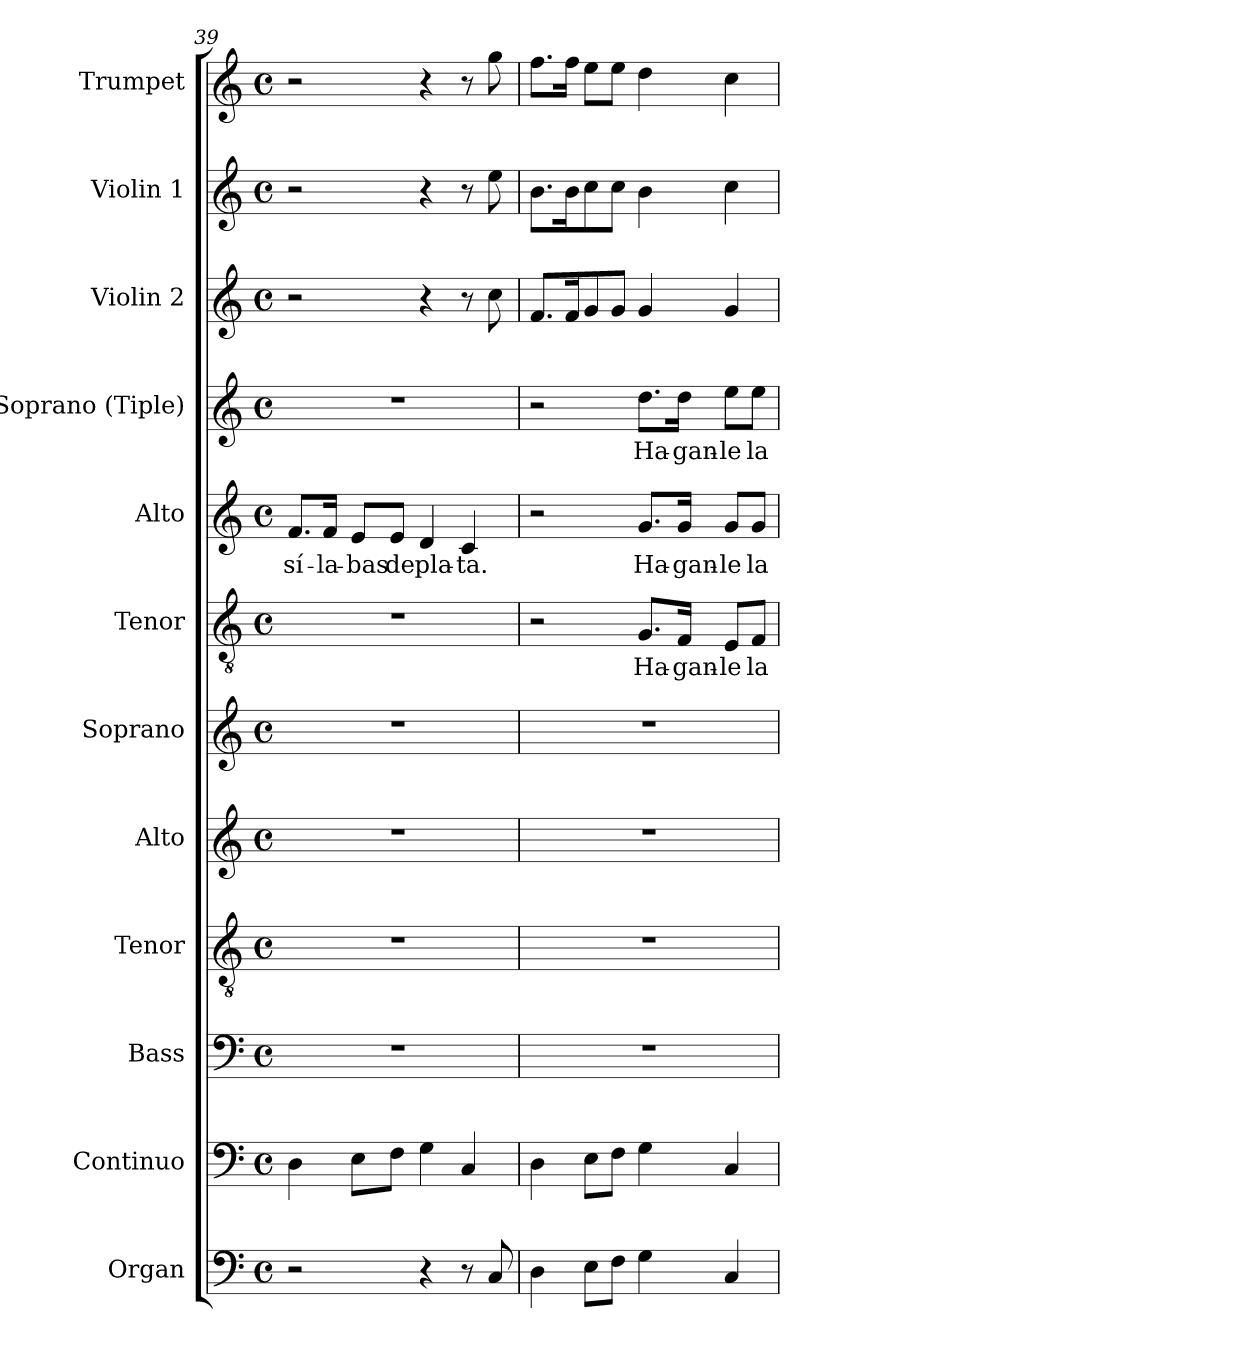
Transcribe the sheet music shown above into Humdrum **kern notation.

**kern	**kern	**kern	**kern	**kern	**kern	**kern	**text	**kern	**text	**kern	**text	**kern	**kern	**kern
*part12	*part11	*part10	*part9	*part8	*part7	*part6	*part6	*part5	*part5	*part4	*part4	*part3	*part2	*part1
*staff12	*staff11	*staff10	*staff9	*staff8	*staff7	*staff6	*staff6	*staff5	*staff5	*staff4	*staff4	*staff3	*staff2	*staff1
*I"Organ	*I"Continuo	*I"Bass	*I"Tenor	*I"Alto	*I"Soprano	*I"Tenor	*	*I"Alto	*	*I"Soprano (Tiple)	*	*I"Violin 2	*I"Violin 1	*I"Trumpet
*I'Org.	*I'Cont.	*I'B.	*I'T.	*I'A.	*I'S.	*I'T.	*	*I'A.	*	*I'S.	*	*I'Vln. 2	*I'Vln. 1	*I'Tpt.
*clefF4	*clefF4	*clefF4	*clefGv2	*clefG2	*clefG2	*clefGv2	*	*clefG2	*	*clefG2	*	*clefG2	*clefG2	*clefG2
*	*	*	*ITrd7c12	*	*	*ITrd7c12	*	*	*	*	*	*	*	*
*k[]	*k[]	*k[]	*k[]	*k[]	*k[]	*k[]	*	*k[]	*	*k[]	*	*k[]	*k[]	*k[]
*C:	*C:	*C:	*C:	*C:	*C:	*C:	*	*C:	*	*C:	*	*C:	*C:	*C:
*M4/4	*M4/4	*M4/4	*M4/4	*M4/4	*M4/4	*M4/4	*	*M4/4	*	*M4/4	*	*M4/4	*M4/4	*M4/4
*met(c)	*met(c)	*met(c)	*met(c)	*met(c)	*met(c)	*met(c)	*	*met(c)	*	*met(c)	*	*met(c)	*met(c)	*met(c)
=39	=39	=39	=39	=39	=39	=39	=39	=39	=39	=39	=39	=39	=39	=39
!	!	!	!	!	!	!	!	!	!LO:LY:b:color=#000000	!	!	!	!	!
2r	4Di\	1r	1r	1r	1r	1r	.	8.fi/L	sí-	1r	.	2r	2r	2r
!	!	!	!	!	!	!	!	!	!LO:LY:b:color=#000000	!	!	!	!	!
.	.	.	.	.	.	.	.	16fi/Jk	-la-	.	.	.	.	.
!	!	!	!	!	!	!	!	!	!LO:LY:b:color=#000000	!	!	!	!	!
.	8Ei\L	.	.	.	.	.	.	8ei/L	-bas	.	.	.	.	.
!	!	!	!	!	!	!	!	!	!LO:LY:b:color=#000000	!	!	!	!	!
.	8Fi\J	.	.	.	.	.	.	8ei/J	de	.	.	.	.	.
!	!	!	!	!	!	!	!	!	!LO:LY:b:color=#000000	!	!	!	!	!
4r	4Gi\	.	.	.	.	.	.	4di/	pla-	.	.	4r	4r	4r
!	!	!	!	!	!	!	!	!	!LO:LY:b:color=#000000	!	!	!	!	!
8r	4Ci/	.	.	.	.	.	.	4ci/	-ta.	.	.	8r	8r	8r
8Ci/	.	.	.	.	.	.	.	.	.	.	.	8cci\	8eei\	8ggi\
=40	=40	=40	=40	=40	=40	=40	=40	=40	=40	=40	=40	=40	=40	=40
4Di\	4Di\	1r	1r	1r	1r	2r	.	2r	.	2r	.	8.fi/L	8.bi\L	8.ffi\L
.	.	.	.	.	.	.	.	.	.	.	.	16fi/k	16bi\k	16ffi\Jk
8Ei\L	8Ei\L	.	.	.	.	.	.	.	.	.	.	8gi/	8cci\	8eei\L
8Fi\J	8Fi\J	.	.	.	.	.	.	.	.	.	.	8gi/J	8cci\J	8eei\J
!	!	!	!	!	!	!	!LO:LY:b:color=#000000	!	!	!	!	!	!	!
!	!	!	!	!	!	!	!	!	!LO:LY:b:color=#000000	!	!	!	!	!
!	!	!	!	!	!	!	!	!	!	!	!LO:LY:b:color=#000000	!	!	!
4Gi\	4Gi\	.	.	.	.	8.GGi/L	Ha-	8.gi/L	Ha-	8.ddi\L	Ha-	4gi/	4bi\	4ddi\
!	!	!	!	!	!	!	!LO:LY:b:color=#000000	!	!	!	!	!	!	!
!	!	!	!	!	!	!	!	!	!LO:LY:b:color=#000000	!	!	!	!	!
!	!	!	!	!	!	!	!	!	!	!	!LO:LY:b:color=#000000	!	!	!
.	.	.	.	.	.	16FFi/Jk	-gan-	16gi/Jk	-gan-	16ddi\Jk	-gan-	.	.	.
!	!	!	!	!	!	!	!LO:LY:b:color=#000000	!	!	!	!	!	!	!
!	!	!	!	!	!	!	!	!	!LO:LY:b:color=#000000	!	!	!	!	!
!	!	!	!	!	!	!	!	!	!	!	!LO:LY:b:color=#000000	!	!	!
4Ci/	4Ci/	.	.	.	.	8EEi/L	-le	8gi/L	-le	8eei\L	-le	4gi/	4cci\	4cci\
!	!	!	!	!	!	!	!LO:LY:b:color=#000000	!	!	!	!	!	!	!
!	!	!	!	!	!	!	!	!	!LO:LY:b:color=#000000	!	!	!	!	!
!	!	!	!	!	!	!	!	!	!	!	!LO:LY:b:color=#000000	!	!	!
.	.	.	.	.	.	8FFi/J	la	8gi/J	la	8eei\J	la	.	.	.
=	=	=	=	=	=	=	=	=	=	=	=	=	=	=
*-	*-	*-	*-	*-	*-	*-	*-	*-	*-	*-	*-	*-	*-	*-
